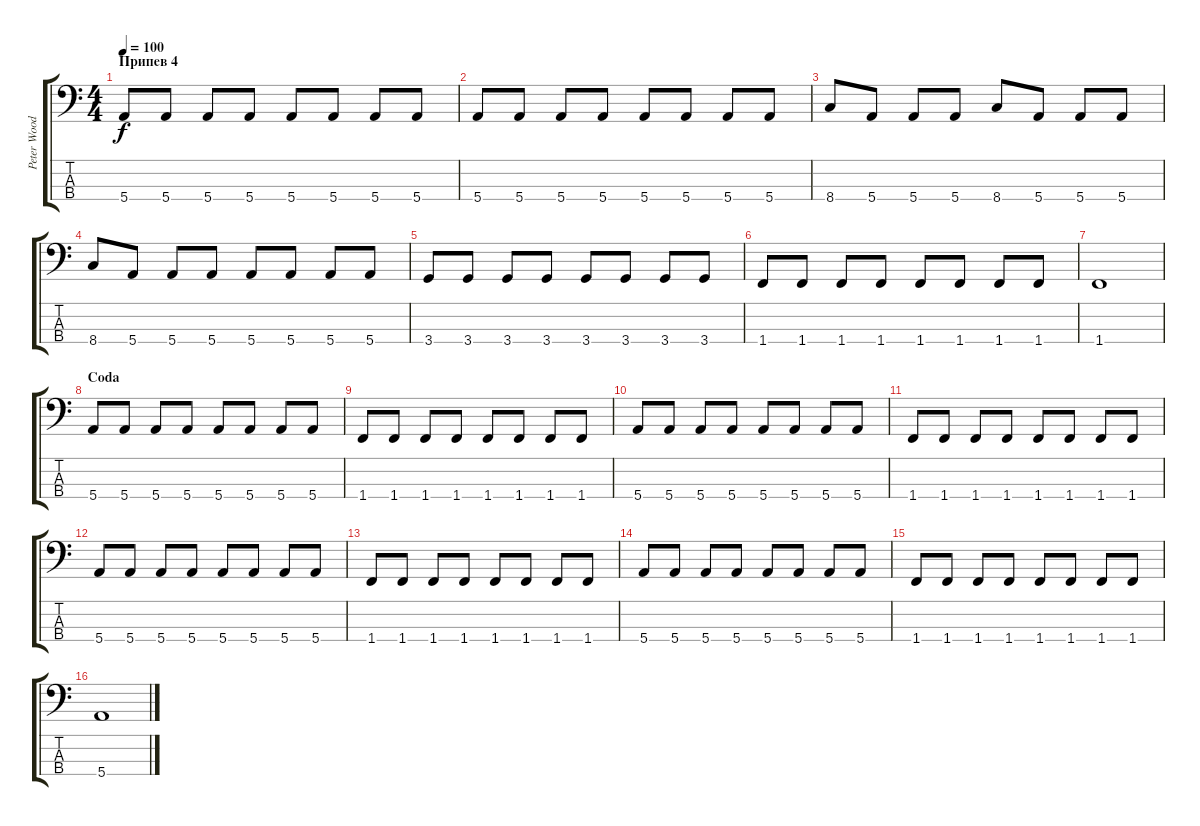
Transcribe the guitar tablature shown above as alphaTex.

\track ("Peter Woodrobe" "Peter Wood") {instrument electricbasspick}
\staff {score tabs}
\tuning (G2 D2 A1 E1) {hide}
\ts (4 4)
\section ("" "Припев 4")
\tempo 100
\clef f4
\ks c
5.4.8{dy f volume 16} 5.4.8 5.4.8 5.4.8 5.4.8 5.4.8 5.4.8 5.4.8 |
5.4.8 5.4.8 5.4.8 5.4.8 5.4.8 5.4.8 5.4.8 5.4.8 |
8.4.8 5.4.8 5.4.8 5.4.8 8.4.8 5.4.8 5.4.8 5.4.8 |
8.4.8 5.4.8 5.4.8 5.4.8 5.4.8 5.4.8 5.4.8 5.4.8 |
3.4.8 3.4.8 3.4.8 3.4.8 3.4.8 3.4.8 3.4.8 3.4.8 |
1.4.8 1.4.8 1.4.8 1.4.8 1.4.8 1.4.8 1.4.8 1.4.8 |
1.4.1 |
\section ("" "Coda")
5.4.8 5.4.8 5.4.8 5.4.8 5.4.8 5.4.8 5.4.8 5.4.8 |
1.4.8 1.4.8 1.4.8 1.4.8 1.4.8 1.4.8 1.4.8 1.4.8 |
5.4.8 5.4.8 5.4.8 5.4.8 5.4.8 5.4.8 5.4.8 5.4.8 |
1.4.8 1.4.8 1.4.8 1.4.8 1.4.8 1.4.8 1.4.8 1.4.8 |
5.4.8 5.4.8 5.4.8 5.4.8 5.4.8 5.4.8 5.4.8 5.4.8 |
1.4.8 1.4.8 1.4.8 1.4.8 1.4.8 1.4.8 1.4.8 1.4.8 |
5.4.8 5.4.8 5.4.8 5.4.8 5.4.8 5.4.8 5.4.8 5.4.8 |
1.4.8 1.4.8 1.4.8 1.4.8 1.4.8 1.4.8 1.4.8 1.4.8 |
5.4.1
